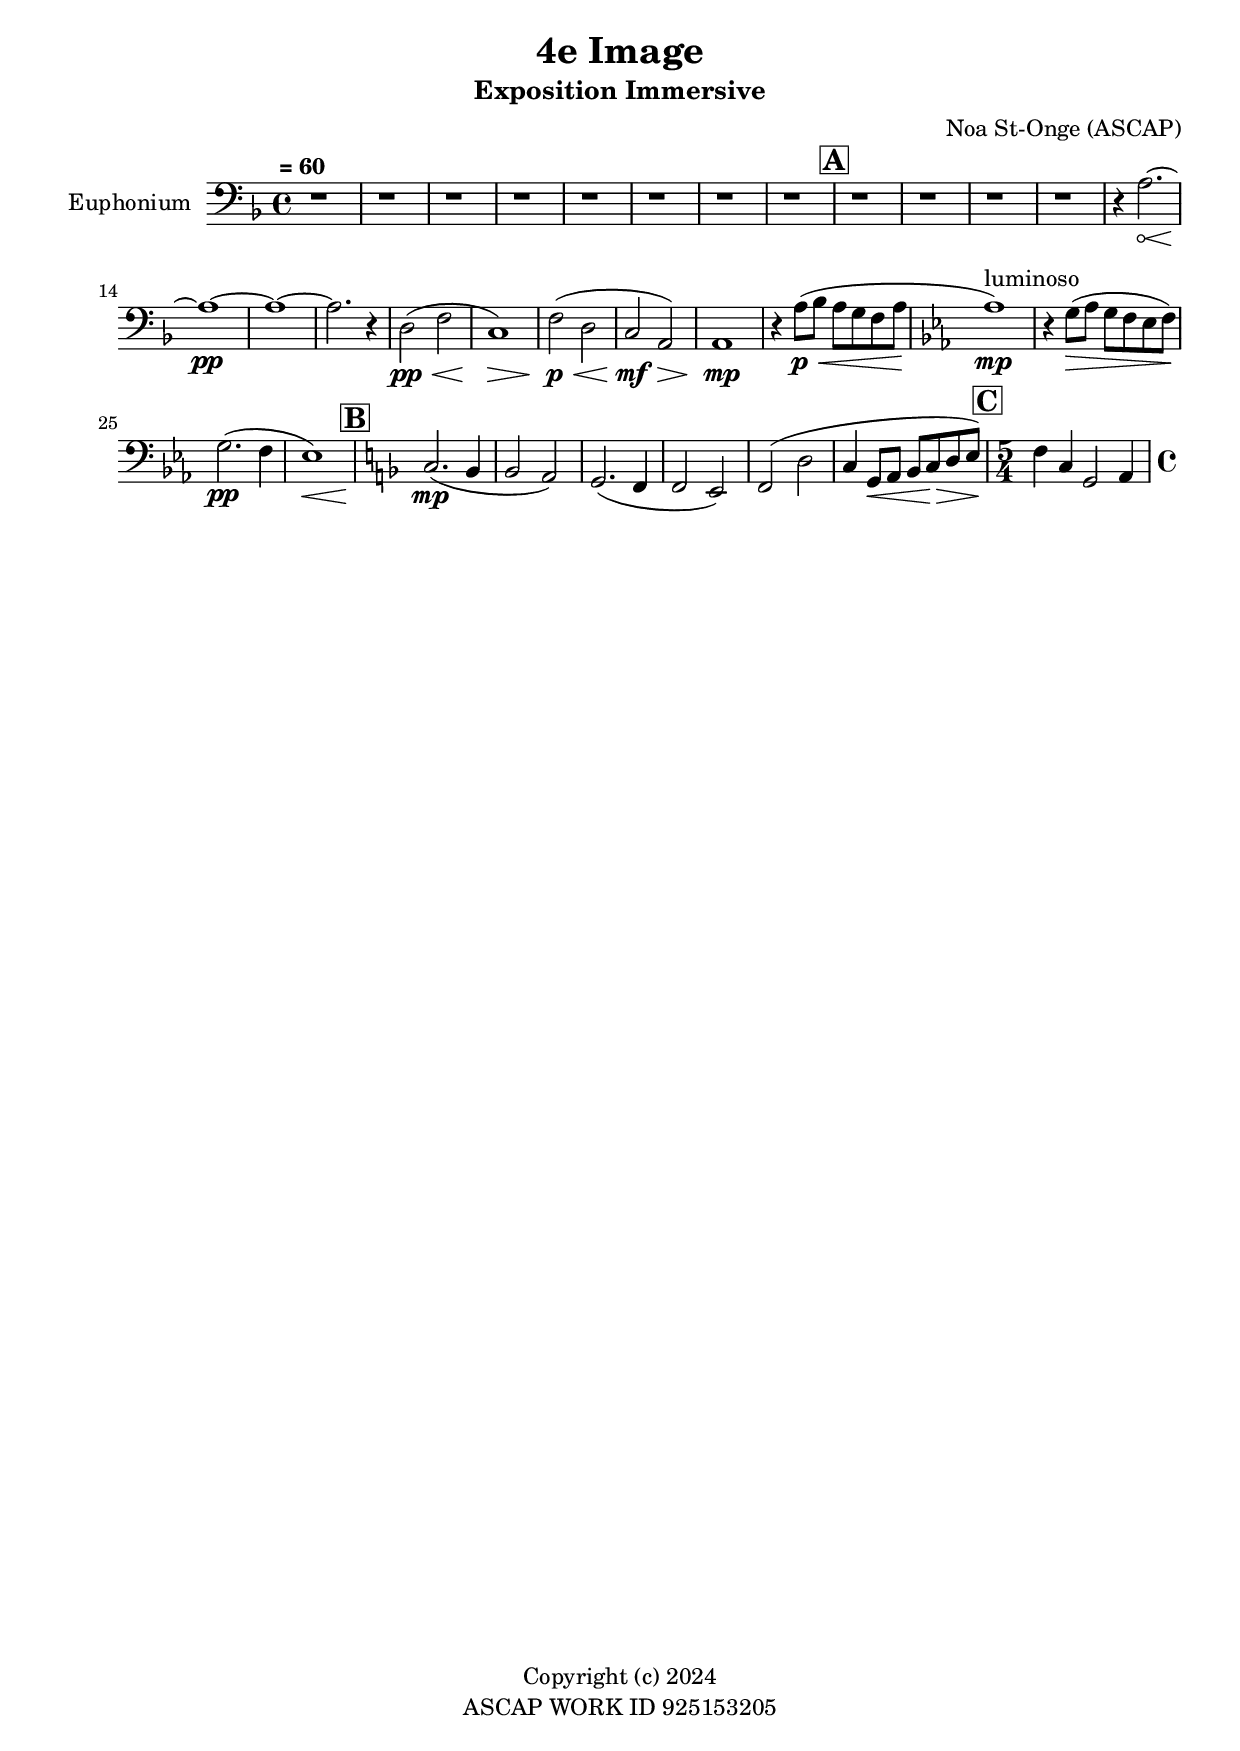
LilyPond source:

euphonium = \relative c {
  \time 4/4
  \tempo " = 60"
  \key f \major

  \set Score.rehearsalMarkFormatter = #format-mark-box-alphabet

  \repeat unfold 8 { r1 } \mark \default
  \repeat unfold 4 { r1 } r4

  \once \override Hairpin.circled-tip = ##t
  a'2.\< ~ a1\!\pp ~ a1 ~ a2. r4

  d,2\pp\<( f2 c1)\>
  f2\!\p\<( d2 c2\!\mf\> a2) a1\!\mp

  r4 a'8(\<\p bes a g f a
  \key ees \major
  aes1\!\mp^"luminoso")

  r4 g8(\> aes g f ees f) g2.(\pp f4 ees1)\<

  %%%%% C %%%%%
  \mark \default
  \key f \major

  c2.(\mp bes4 bes2 a2)
  g2.( f4 f2 e2)
  f2( d'2 c4 g8\< a8 bes8 c8\> d8 e8)

  %%%%% D %%%%%
  \mark \default
  \time 5/4
  f4\! c4 g2 a4
  \time 4/4
}

euphoniumPart = \new Staff \with {
  instrumentName = "Euphonium"
  shortInstrumentName = "Euph."
  midiInstrument = "tuba"
} { \clef bass \euphonium }

euphoniumBookPart = \new Staff \with {
  instrumentName = "Euphonium"
  shortInstrumentName = ""
  midiInstrument = "tuba"
} { \clef bass \euphonium }

\book {
  \bookOutputName "Euphonium"
  \header {
  title = "4e Image"
  subtitle = "Exposition Immersive"
  composer = "Noa St-Onge (ASCAP)"
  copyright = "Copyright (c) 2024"
  % Remove default LilyPond tagline
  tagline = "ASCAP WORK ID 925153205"
}
  \score {
    <<
      \euphoniumBookPart
    >>
    \layout {
      indent = 25
      short-indent = 10
    }

    \midi {
      \tempo 4=60
    }
  }
}